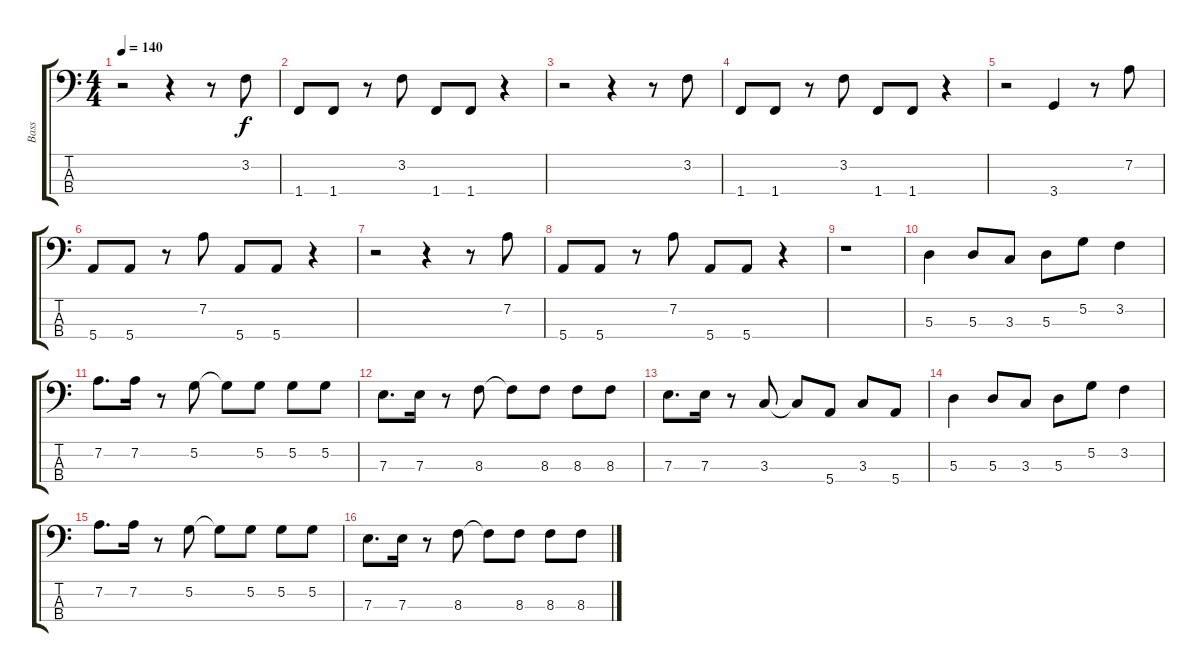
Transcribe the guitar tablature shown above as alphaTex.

\track ("Bass" "Bass") {instrument electricbassfinger}
\staff {score tabs}
\tuning (G2 D2 A1 E1) {hide}
\ts (4 4)
\tempo 140
\clef f4
\ks c
r.2{dy f} r.4 r.8 3.2.8 |
1.4.8 1.4.8 r.8 3.2.8 1.4.8 1.4.8 r.4 |
r.2 r.4 r.8 3.2.8 |
1.4.8 1.4.8 r.8 3.2.8 1.4.8 1.4.8 r.4 |
r.2 3.4.4 r.8 7.2.8 |
5.4.8 5.4.8 r.8 7.2.8 5.4.8 5.4.8 r.4 |
r.2 r.4 r.8 7.2.8 |
5.4.8 5.4.8 r.8 7.2.8 5.4.8 5.4.8 r.4 |
r.1 |
5.3.4 5.3.8 3.3.8 5.3.8 5.2.8 3.2.4 |
7.2.8{d} 7.2.16 r.8 5.2.8 5.2{t}.8 5.2.8 5.2.8 5.2.8 |
7.3.8{d} 7.3.16 r.8 8.3.8 8.3{t}.8 8.3.8 8.3.8 8.3.8 |
7.3.8{d} 7.3.16 r.8 3.3.8 3.3{t}.8 5.4.8 3.3.8 5.4.8 |
5.3.4 5.3.8 3.3.8 5.3.8 5.2.8 3.2.4 |
7.2.8{d} 7.2.16 r.8 5.2.8 5.2{t}.8 5.2.8 5.2.8 5.2.8 |
7.3.8{d} 7.3.16 r.8 8.3.8 8.3{t}.8 8.3.8 8.3.8 8.3.8
